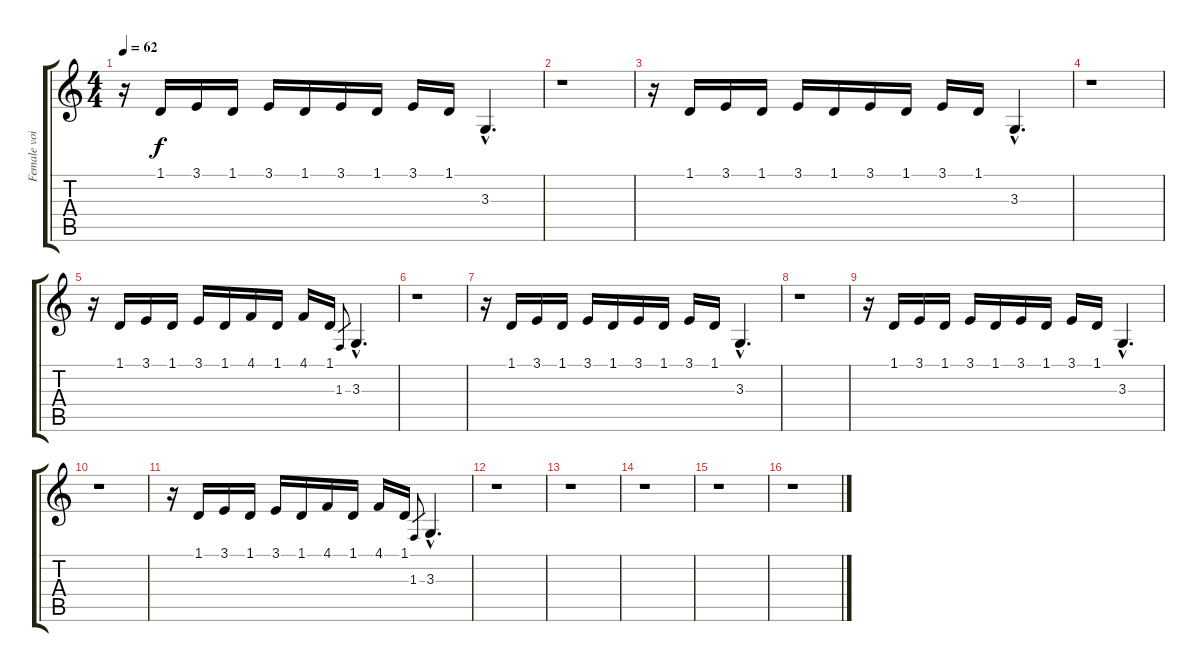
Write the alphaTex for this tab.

\track ("Female voice" "Female voi") {instrument synthstrings1}
\staff {score tabs}
\tuning (Db4 Ab3 E3 B2 Gb2 Db2) {hide}
\ts (4 4)
\tempo 62
\clef g2
\ks c
r.16{dy f} 1.1.16 3.1.16 1.1.16 3.1.16 1.1.16 3.1.16 1.1.16 3.1.16 1.1.16 3.3{hac}.4{d} |
r.1 |
r.16 1.1.16 3.1.16 1.1.16 3.1.16 1.1.16 3.1.16 1.1.16 3.1.16 1.1.16 3.3{hac}.4{d} |
r.1 |
r.16 1.1.16 3.1.16 1.1.16 3.1.16 1.1.16 4.1.16 1.1.16 4.1.16 1.1.16 1.3.8{gr} 3.3{hac}.4{d} |
r.1 |
r.16 1.1.16 3.1.16 1.1.16 3.1.16 1.1.16 3.1.16 1.1.16 3.1.16 1.1.16 3.3{hac}.4{d} |
r.1 |
r.16 1.1.16 3.1.16 1.1.16 3.1.16 1.1.16 3.1.16 1.1.16 3.1.16 1.1.16 3.3{hac}.4{d} |
r.1 |
r.16 1.1.16 3.1.16 1.1.16 3.1.16 1.1.16 4.1.16 1.1.16 4.1.16 1.1.16 1.3.8{gr} 3.3{hac}.4{d} |
r.1 |
r.1 |
r.1 |
r.1 |
r.1
